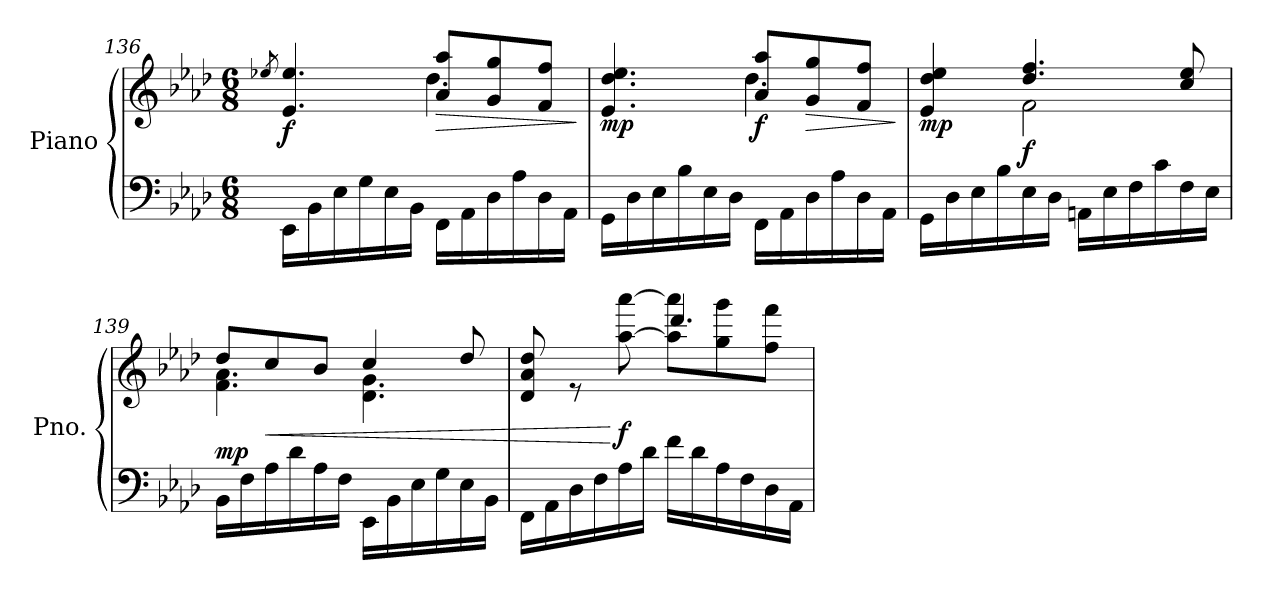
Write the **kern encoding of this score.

**kern	**kern	**dynam
*part1	*part1	*part1
*staff2	*staff1	*staff1/2
*I"Piano	*	*
*I'Pno.	*	*
*clefF4	*clefG2	*
*k[b-e-a-d-]	*k[b-e-a-d-]	*
*M6/8	*M6/8	*
=136	=136	=136
.	8qee-X/	.
*	*^	*
!	!	!	!LO:DY:b
16EE-\LL	4.e-/ 4.ee-/	4.reyy	f
16BB-\	.	.	.
16E-\	.	.	.
16G\	.	.	.
16E-\	.	.	.
16BB-\JJ	.	.	.
!	!	!	!LO:HP:b
16FF\LL	8a-/ 8aa-/L	4.dd-\	>
16AA-\	.	.	.
16D-\	8g/ 8gg/	.	.
16A-\	.	.	.
16D-\	8f/ 8ff/J	.	.
16AA-\JJ	.	.	.
*	*v	*v	*
.	.	]
=137	=137	=137
*	*^	*
!	!	!	!LO:DY:b
16GG\LL	4.e-/ 4.dd-/ 4.ee-/	4.reyy	mp
16D-\	.	.	.
16E-\	.	.	.
16B-\	.	.	.
16E-\	.	.	.
16D-\JJ	.	.	.
!	!	!	!LO:DY:b
16FF\LL	8a-/ 8aa-/L	4.dd-\	f
16AA-\	.	.	.
!	!	!	!LO:HP:b
16D-\	8g/ 8gg/	.	>
16A-\	.	.	.
16D-\	8f/ 8ff/J	.	.
16AA-\JJ	.	.	.
*	*v	*v	*
.	.	]
=138	=138	=138
*	*^	*
!	!	!	!LO:DY:b
16GG\LL	4e-/ 4dd-/ 4ee-/	4rcyy	mp
16D-\	.	.	.
16E-\	.	.	.
16B-\	.	.	.
!	!	!	!LO:DY:b
16E-\	4.dd-/ 4.ff/	2f\	f
16D-\JJ	.	.	.
16AAn\LL	.	.	.
16E-\	.	.	.
16F\	.	.	.
16c\	.	.	.
16F\	8cc/ 8ee-/	.	.
16E-\JJ	.	.	.
!!LO:LB:g=z	!!
=139	=139	=139	=139
!	!	!	!LO:DY:a=2
16BB-\LL	8dd-/L	4.f\ 4.a-\	mp
16F\	.	.	.
!	!	!	!LO:HP:b
16A-\	8cc/	.	<
16d-\	.	.	.
16A-\	8b-/J	.	.
16F\JJ	.	.	.
16EE-\LL	4cc/	4.d-\ 4.g\	.
16BB-\	.	.	.
16E-\	.	.	.
16G\	.	.	.
16E-\	8dd-/	.	.
16BB-\JJ	.	.	.
=140	=140	=140	=140
16FF\LL	8d-/ 8a-/ 8dd-/	4.rcyy	.
16AA-\	.	.	.
16D-\	8re	.	.
16F\	.	.	.
!	!	!	!LO:DY:n=1:b
16A-\	[8aa-\ [8aaa-\	.	[ f
16d-\JJ	.	.	.
16f\LL	8aa-\] 8aaa-\]L	4.ddd-/	.
16d-\	.	.	.
16A-\	8gg\ 8ggg\	.	.
16F\	.	.	.
16D-\	8ff\ 8fff\J	.	.
16AA-\JJ	.	.	.
*	*v	*v	*
=	=	=
*-	*-	*-
